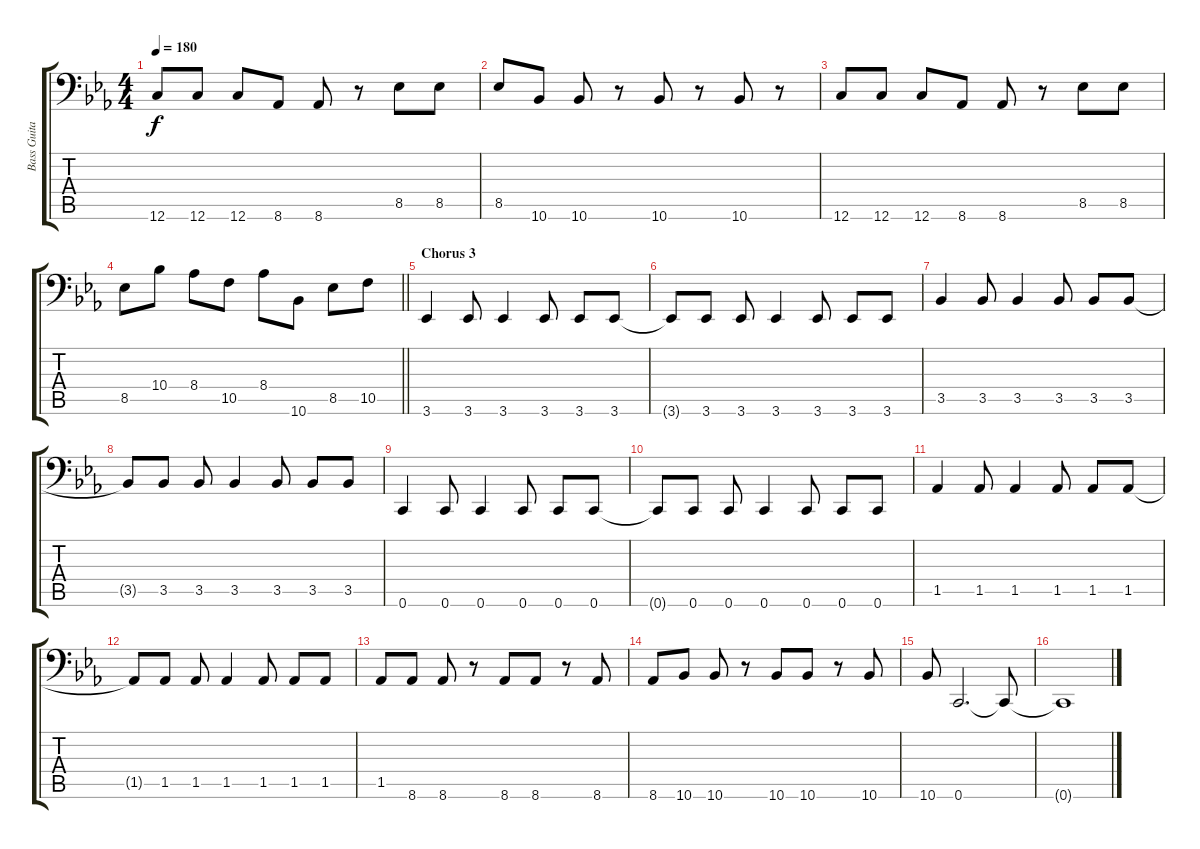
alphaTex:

\track ("Bass Guitar" "Bass Guita") {instrument electricbassfinger}
\staff {score tabs}
\tuning (D3 A2 F2 C2 G1 C1) {hide}
\ts (4 4)
\tempo 180
\clef f4
\ks eb
12.6.8{dy f} 12.6.8 12.6.8 8.6.8 8.6.8 r.8 8.5.8 8.5.8 |
8.5.8 10.6.8 10.6.8 r.8 10.6.8 r.8 10.6.8 r.8 |
12.6.8 12.6.8 12.6.8 8.6.8 8.6.8 r.8 8.5.8 8.5.8 |
\barLineRight lightlight
8.5.8 10.4.8 8.4.8 10.5.8 8.4.8 10.6.8 8.5.8 10.5.8 |
\section ("" "Chorus 3")
3.6.4 3.6.8 3.6.4 3.6.8 3.6.8 3.6.8 |
3.6{t}.8 3.6.8 3.6.8 3.6.4 3.6.8 3.6.8 3.6.8 |
3.5.4 3.5.8 3.5.4 3.5.8 3.5.8 3.5.8 |
3.5{t}.8 3.5.8 3.5.8 3.5.4 3.5.8 3.5.8 3.5.8 |
0.6.4 0.6.8 0.6.4 0.6.8 0.6.8 0.6.8 |
0.6{t}.8 0.6.8 0.6.8 0.6.4 0.6.8 0.6.8 0.6.8 |
1.5.4 1.5.8 1.5.4 1.5.8 1.5.8 1.5.8 |
1.5{t}.8 1.5.8 1.5.8 1.5.4 1.5.8 1.5.8 1.5.8 |
1.5.8 8.6.8 8.6.8 r.8 8.6.8 8.6.8 r.8 8.6.8 |
8.6.8 10.6.8 10.6.8 r.8 10.6.8 10.6.8 r.8 10.6.8 |
10.6.8 0.6.2{d} 0.6{t}.8 |
0.6{t}.1
